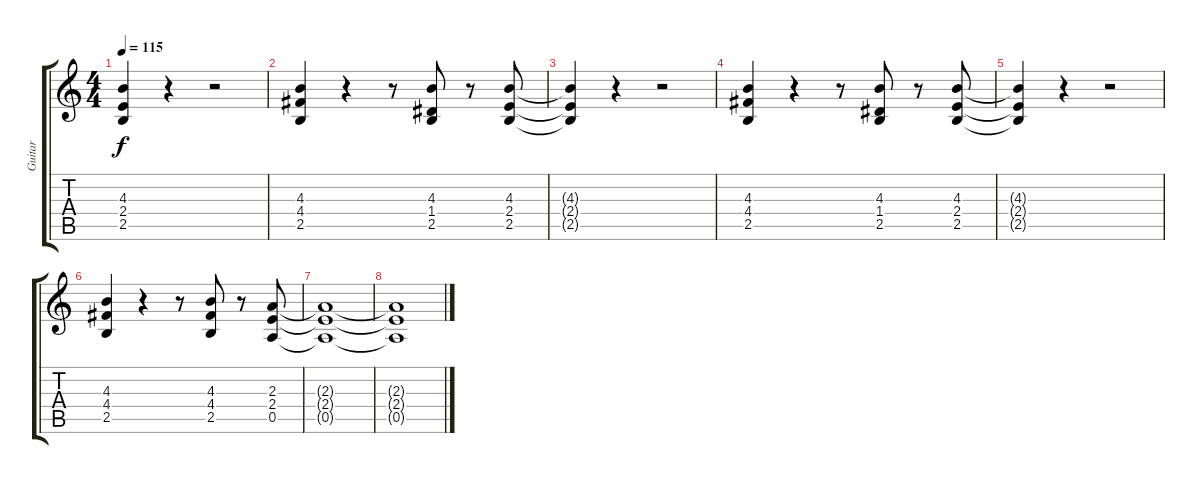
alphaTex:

\track ("Guitar" "Guitar") {instrument distortionguitar}
\staff {score tabs}
\tuning (E4 B3 G3 D3 A2 E2) {hide}
\ts (4 4)
\tempo 115
\clef g2
\ks c
(4.3{t} 2.4{t} 2.5{t}).4{dy f} r.4 r.2 |
(4.3 4.4 2.5).4 r.4 r.8 (4.3 1.4 2.5).8 r.8 (4.3 2.4 2.5).8 |
(4.3{t} 2.4{t} 2.5{t}).4 r.4 r.2 |
(4.3 4.4 2.5).4 r.4 r.8 (4.3 1.4 2.5).8 r.8 (4.3 2.4 2.5).8 |
(4.3{t} 2.4{t} 2.5{t}).4 r.4 r.2 |
(4.3 4.4 2.5).4 r.4 r.8 (4.3 4.4 2.5).8 r.8 (2.3 2.4 0.5).8 |
(2.3{t} 2.4{t} 0.5{t}).1 |
(2.3{t} 2.4{t} 0.5{t}).1{volume 8}
